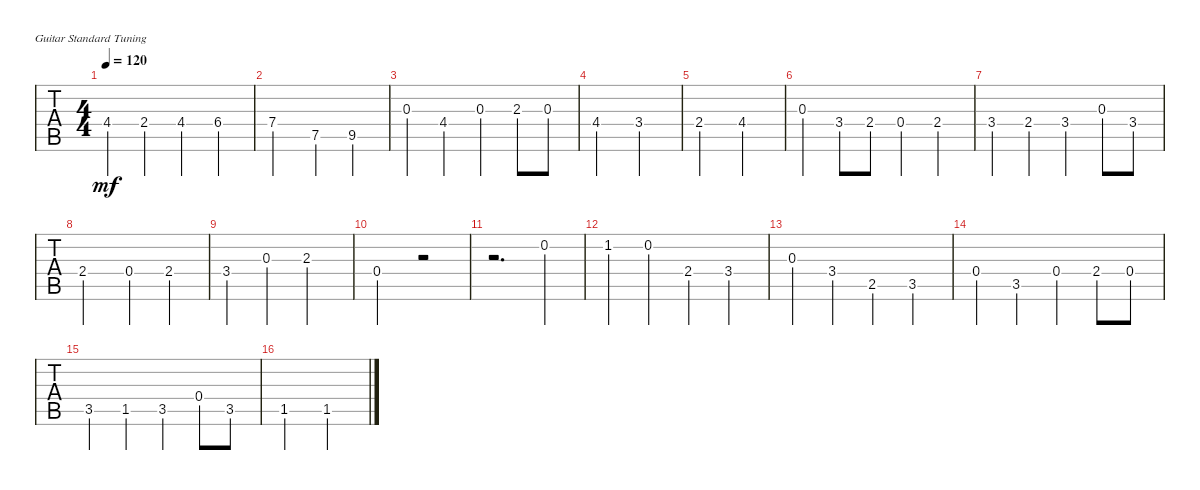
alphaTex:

\defaultSystemsLayout 4
\bracketExtendMode groupsimilarinstruments
\singleTrackTrackNamePolicy hidden
\multiTrackTrackNamePolicy hidden
\firstSystemTrackNameOrientation horizontal
\otherSystemsTrackNameOrientation horizontal
\track ("Nylon Guitar" "N-Gt") {instrument acousticguitarnylon}
\staff {tabs}
\tuning (E4 B3 G3 D3 A2 E2)
\ts (4 4)
\tempo 120
\clef g2
\ks c
4.4.4{dy mf} 2.4.4 4.4.4 6.4.4 |
7.4.2 7.5.4 9.5.4 |
0.3.4 4.4.4 0.3.4 2.3.8 0.3.8 |
4.4.2 3.4.2 |
2.4.2 4.4.2 |
0.3.4 3.4.8 2.4.8 0.4.4 2.4.4 |
3.4.4 2.4.4 3.4.4 0.3.8 3.4.8 |
2.4.2 0.4.4 2.4.4 |
3.4.4 0.3.4 2.3.2 |
0.4.2 r.2 |
r.2{d} 0.2.4 |
1.2.4 0.2.4 2.4.4 3.4.4 |
0.3.4 3.4.4 2.5.4 3.5.4 |
0.4.4 3.5.4 0.4.4 2.4.8 0.4.8 |
3.5.4 1.5.4 3.5.4 0.4.8 3.5.8 |
1.5.2 1.5.2
